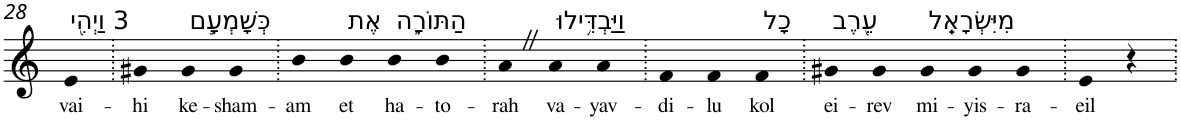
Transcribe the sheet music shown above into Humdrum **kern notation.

**kern	**text
*part1	*part1
*staff1	*staff1
*I"Piano	*
*I'Pno	*
!!LO:PB:g=z
*clefG2	*
*k[]	*
=28	=28
!LO:TX:a:t=3 וַיְהִ֖י	!
!	!LO:LY:b
4e	vai-
=29.	=29.
!	!LO:LY:b
4g#X	-hi
!LO:TX:a:t=כְּשָׁמְעָ֣ם	!
!	!LO:LY:b
4g#	ke-
!	!LO:LY:b
4g#	-sham-
=30.	=30.
!	!LO:LY:b
4b	-am
!LO:TX:a:t=אֶת	!
!	!LO:LY:b
4b	et
!LO:TX:a:t=הַתּוֹרָ֑ה	!
!	!LO:LY:b
4b	ha-
!	!LO:LY:b
4b	-to-
=31.	=31.
!	!LO:LY:b
4aZ	-rah
!LO:TX:a:t=וַיַּבְדִּ֥ילוּ	!
!	!LO:LY:b
4a	va-
!	!LO:LY:b
4a	-yav-
=32.	=32.
!	!LO:LY:b
4f	-di-
!	!LO:LY:b
4f	-lu
!LO:TX:a:t=כָל	!
!	!LO:LY:b
4f	kol
=33.	=33.
!LO:TX:a:t=עֵ֖רֶב	!
!	!LO:LY:b
4g#X	ei-
!	!LO:LY:b
4g#	-rev
!LO:TX:a:t=מִיִּשְׂרָאֵֽל	!
!	!LO:LY:b
4g#	mi-
!	!LO:LY:b
4g#	-yis-
!	!LO:LY:b
4g#	-ra-
=34.	=34.
!	!LO:LY:b
4e	-eil
4r	.
=.	=.
*-	*-
